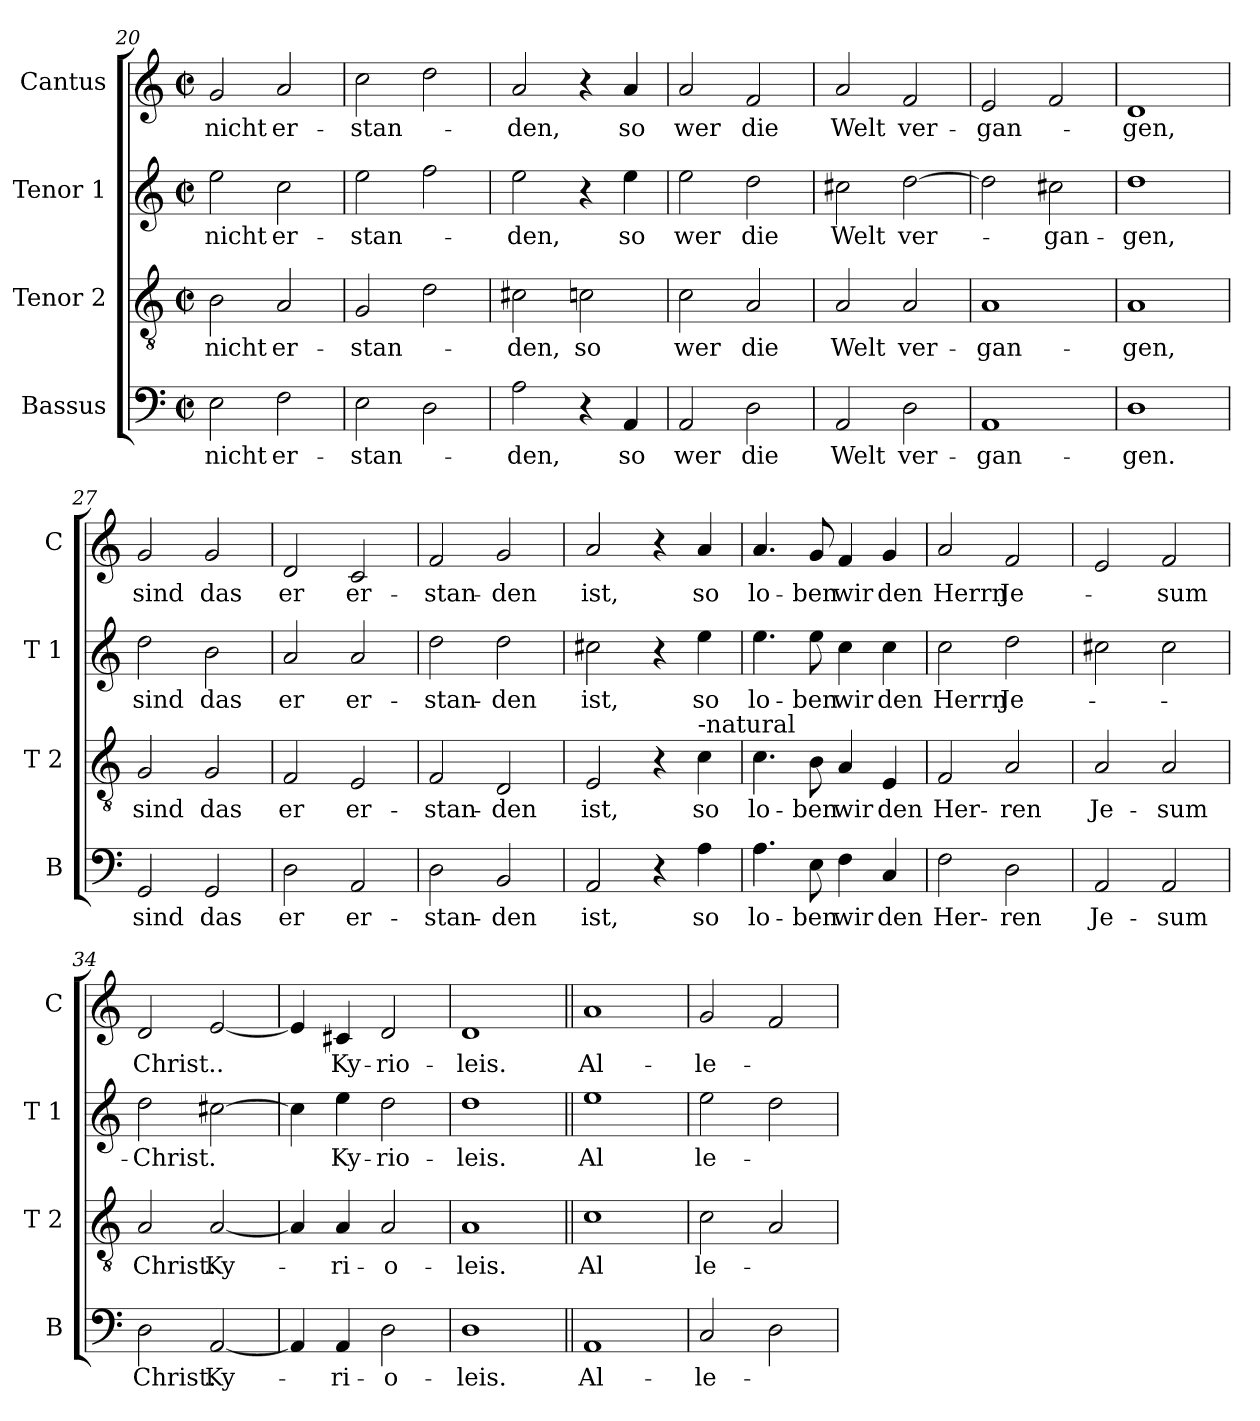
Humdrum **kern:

**kern	**text	**kern	**text	**kern	**text	**kern	**text
*part4	*part4	*part3	*part3	*part2	*part2	*part1	*part1
*staff4	*staff4	*staff3	*staff3	*staff2	*staff2	*staff1	*staff1
*I"Bassus	*	*I"Tenor 2	*	*I"Tenor 1	*	*I"Cantus	*
*I'B	*	*I'T 2	*	*I'T 1	*	*I'C	*
*clefF4	*	*clefGv2	*	*clefG2	*	*clefG2	*
*k[]	*	*k[]	*	*k[]	*	*k[]	*
*C:	*	*C:	*	*C:	*	*C:	*
*M2/2	*	*M2/2	*	*M2/2	*	*M2/2	*
*met(c|)	*	*met(c|)	*	*met(c|)	*	*met(c|)	*
=20	=20	=20	=20	=20	=20	=20	=20
!	!LO:LY:b	!	!LO:LY:b	!	!LO:LY:b	!	!LO:LY:b
2E\	nicht	2B\	nicht	2ee\	nicht	2g/	nicht
!	!LO:LY:b	!	!LO:LY:b	!	!LO:LY:b	!	!LO:LY:b
2F\	er-	2A/	er-	2cc\	er-	2a/	er-
=21	=21	=21	=21	=21	=21	=21	=21
!	!LO:LY:b	!	!LO:LY:b	!	!LO:LY:b	!	!LO:LY:b
2E\	-stan-	2G/	-stan-	2ee\	-stan-	2cc\	-stan-
2D\	.	2d\	.	2ff\	.	2dd\	.
=22	=22	=22	=22	=22	=22	=22	=22
!	!LO:LY:b	!	!LO:LY:b	!	!LO:LY:b	!	!LO:LY:b
2A\	-den,	2c#X\	-den,	2ee\	-den,	2a/	-den,
!	!	!	!LO:LY:b	!	!	!	!
4r	.	2cn\	so	4r	.	4r	.
!	!LO:LY:b	!	!	!	!LO:LY:b	!	!LO:LY:b
4AA/	so	.	.	4ee\	so	4a/	so
=23	=23	=23	=23	=23	=23	=23	=23
!	!LO:LY:b	!	!LO:LY:b	!	!LO:LY:b	!	!LO:LY:b
2AA/	wer	2c\	wer	2ee\	wer	2a/	wer
!	!LO:LY:b	!	!LO:LY:b	!	!LO:LY:b	!	!LO:LY:b
2D\	die	2A/	die	2dd\	die	2f/	die
=24	=24	=24	=24	=24	=24	=24	=24
!	!LO:LY:b	!	!LO:LY:b	!	!LO:LY:b	!	!LO:LY:b
2AA/	Welt	2A/	Welt	2cc#X\	Welt	2a/	Welt
!	!LO:LY:b	!	!LO:LY:b	!	!LO:LY:b	!	!LO:LY:b
2D\	ver-	2A/	ver-	[2dd\	ver-	2f/	ver-
!!LO:LB:g=z
=25	=25	=25	=25	=25	=25	=25	=25
!	!LO:LY:b	!	!LO:LY:b	!	!	!	!LO:LY:b
1AA	-gan-	1A	-gan-	2dd\]	.	2e/	-gan-
!	!	!	!	!	!LO:LY:b	!	!
.	.	.	.	2cc#X\	-gan-	2f/	.
=26	=26	=26	=26	=26	=26	=26	=26
!	!LO:LY:b	!	!LO:LY:b	!	!LO:LY:b	!	!LO:LY:b
1D	-gen.	1A	-gen,	1dd	-gen,	1d	-gen,
=27	=27	=27	=27	=27	=27	=27	=27
!	!LO:LY:b	!	!LO:LY:b	!	!LO:LY:b	!	!LO:LY:b
2GG/	sind	2G/	sind	2dd\	sind	2g/	sind
!	!LO:LY:b	!	!LO:LY:b	!	!LO:LY:b	!	!LO:LY:b
2GG/	das	2G/	das	2b\	das	2g/	das
=28	=28	=28	=28	=28	=28	=28	=28
!	!LO:LY:b	!	!LO:LY:b	!	!LO:LY:b	!	!LO:LY:b
2D\	er	2F/	er	2a/	er	2d/	er
!	!LO:LY:b	!	!LO:LY:b	!	!LO:LY:b	!	!LO:LY:b
2AA/	er-	2E/	er-	2a/	er-	2c/	er-
=29	=29	=29	=29	=29	=29	=29	=29
!	!LO:LY:b	!	!LO:LY:b	!	!LO:LY:b	!	!LO:LY:b
2D\	-stan-	2F/	-stan-	2dd\	-stan-	2f/	-stan-
!	!LO:LY:b	!	!LO:LY:b	!	!LO:LY:b	!	!LO:LY:b
2BB/	-den	2D/	-den	2dd\	-den	2g/	-den
=30	=30	=30	=30	=30	=30	=30	=30
!	!LO:LY:b	!	!LO:LY:b	!	!LO:LY:b	!	!LO:LY:b
2AA/	ist,	2E/	ist,	2cc#X\	ist,	2a/	ist,
4r	.	4r	.	4r	.	4r	.
!	!	!LO:TX:a:t=-natural	!	!	!	!	!
!	!LO:LY:b	!	!LO:LY:b	!	!LO:LY:b	!	!LO:LY:b
4A\	so	4c\	so	4ee\	so	4a/	so
!!LO:LB:g=z
=31	=31	=31	=31	=31	=31	=31	=31
!	!LO:LY:b	!	!LO:LY:b	!	!LO:LY:b	!	!LO:LY:b
4.A\	lo-	4.c\	lo-	4.ee\	lo-	4.a/	lo-
!	!LO:LY:b	!	!LO:LY:b	!	!LO:LY:b	!	!LO:LY:b
8E\	-ben	8B\	-ben	8ee\	-ben	8g/	-ben
!	!LO:LY:b	!	!LO:LY:b	!	!LO:LY:b	!	!LO:LY:b
4F\	wir	4A/	wir	4cc\	wir	4f/	wir
!	!LO:LY:b	!	!LO:LY:b	!	!LO:LY:b	!	!LO:LY:b
4C/	den	4E/	den	4cc\	den	4g/	den
=32	=32	=32	=32	=32	=32	=32	=32
!	!LO:LY:b	!	!LO:LY:b	!	!LO:LY:b	!	!LO:LY:b
2F\	Her-	2F/	Her-	2cc\	Herrn	2a/	Herrn
!	!LO:LY:b	!	!LO:LY:b	!	!LO:LY:b	!	!LO:LY:b
2D\	-ren	2A/	-ren	2dd\	Je-	2f/	Je-
=33	=33	=33	=33	=33	=33	=33	=33
!	!LO:LY:b	!	!LO:LY:b	!	!	!	!
2AA/	Je-	2A/	Je-	2cc#X\	.	2e/	.
!	!LO:LY:b	!	!LO:LY:b	!	!	!	!LO:LY:b
2AA/	-sum	2A/	-sum	2cc#\	.	2f/	-sum
=34	=34	=34	=34	=34	=34	=34	=34
!	!LO:LY:b	!	!LO:LY:b	!	!LO:LY:b	!	!LO:LY:b
2D\	Christ.	2A/	Christ.	2dd\	-Christ.	2d/	Christ..
!	!LO:LY:b	!	!LO:LY:b	!	!	!	!
[2AA/	Ky-	[2A/	Ky-	[2cc#X\	.	[2e/	.
=35	=35	=35	=35	=35	=35	=35	=35
4AA/]	.	4A/]	.	4cc#\]	.	4e/]	.
!	!LO:LY:b	!	!LO:LY:b	!	!LO:LY:b	!	!LO:LY:b
4AA/	-ri-	4A/	-ri-	4ee\	Ky-	4c#X/	Ky-
!	!LO:LY:b	!	!LO:LY:b	!	!LO:LY:b	!	!LO:LY:b
2D\	-o-	2A/	-o-	2dd\	-rio-	2d/	-rio-
=36	=36	=36	=36	=36	=36	=36	=36
!	!LO:LY:b	!	!LO:LY:b	!	!LO:LY:b	!	!LO:LY:b
1D	-leis.	1A	-leis.	1dd	-leis.	1d	-leis.
!!LO:PB:g=z
=37||	=37||	=37||	=37||	=37||	=37||	=37||	=37||
!	!LO:LY:b	!	!LO:LY:b	!	!LO:LY:b	!	!LO:LY:b
1AA	Al-	1c	Al	1ee	Al	1a	Al-
=38	=38	=38	=38	=38	=38	=38	=38
!	!LO:LY:b	!	!LO:LY:b	!	!LO:LY:b	!	!LO:LY:b
2C/	-le-	2c\	le-	2ee\	le-	2g/	-le-
2D\	.	2A/	.	2dd\	.	2f/	.
=	=	=	=	=	=	=	=
*-	*-	*-	*-	*-	*-	*-	*-
